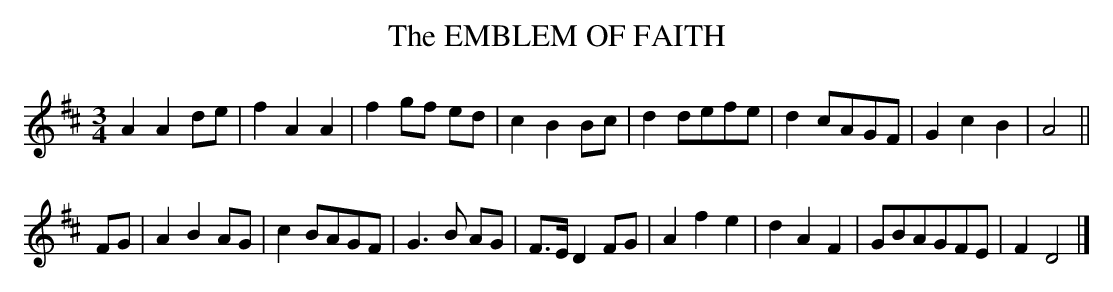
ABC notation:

X:1
T:EMBLEM OF FAITH, The
Y:"slow"
M:3/4
L:1/8
K:D
A2A2de|f2A2A2|f2gf ed|c2B2Bc|\
d2defe|d2cAGF|G2c2B2|A4||
FG|A2B2AG|c2BAGF|G3B AG|F>E D2FG|\
A2f2e2|d2A2F2|GBAGFE|F2D4|]
